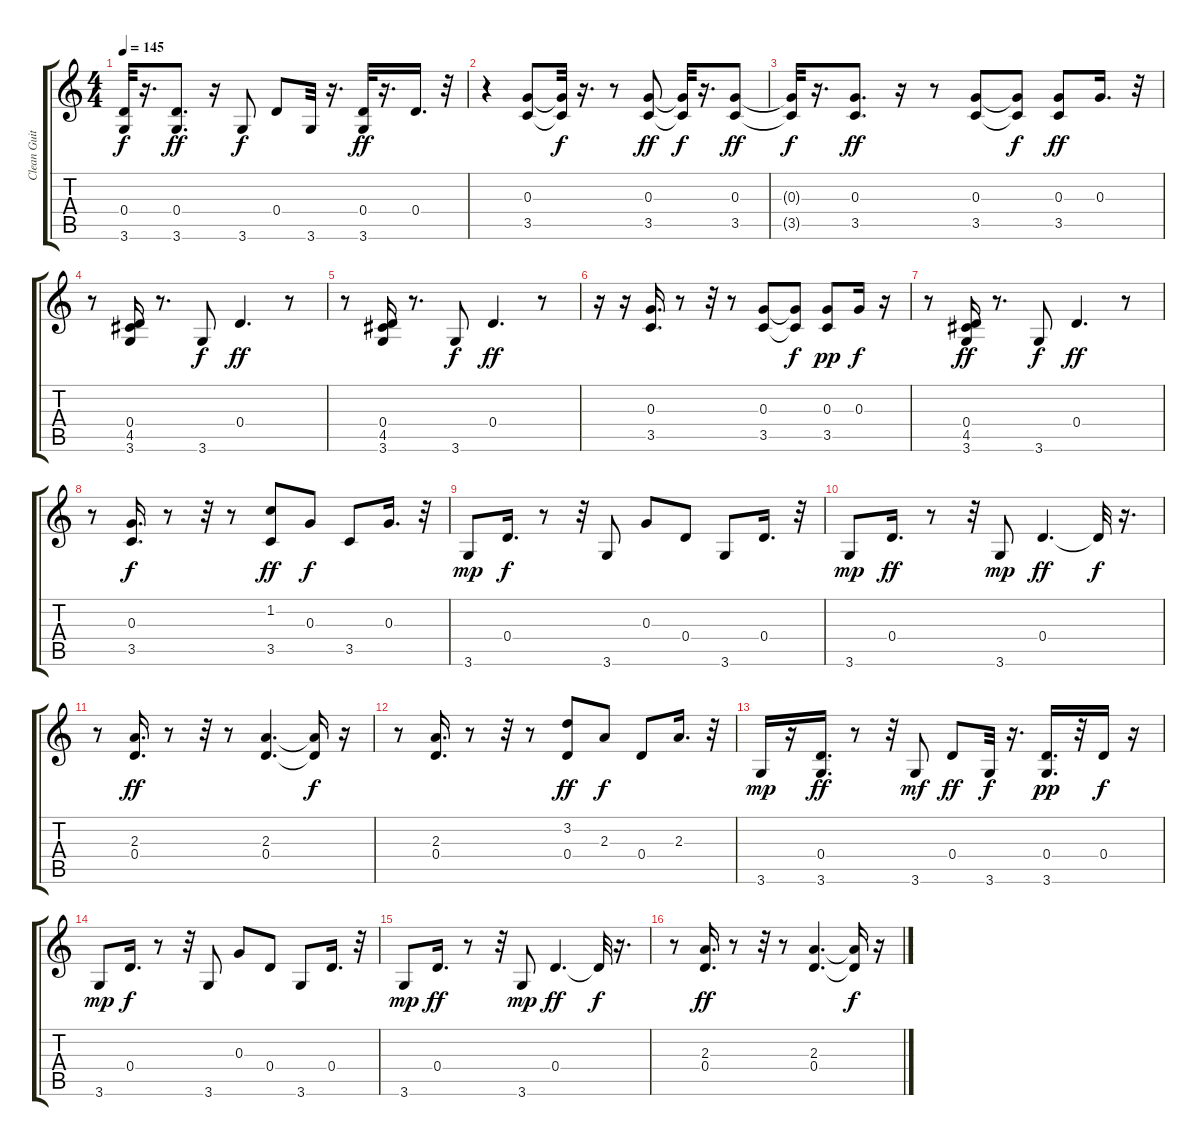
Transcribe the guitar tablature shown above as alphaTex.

\track ("Clean Guitar" "Clean Guit") {instrument electricguitarclean}
\staff {score tabs}
\tuning (E4 B3 G3 D3 A2 E2) {hide}
\ts (4 4)
\tempo 145
\clef g2
\ks c
(0.4{t} 3.6{t}).32{dy f} r.16{d} (0.4 3.6).8{d dy ff} r.16 3.6.8{dy f} 0.4.8 3.6.32 r.16{d} (0.4 3.6).32{dy ff} r.16{d} 0.4.16{d} r.32 |
r.4 (0.3 3.5).8 (0.3{t} 3.5{t}).32{dy f} r.16{d} r.8 (0.3 3.5).8{dy ff} (0.3{t} 3.5{t}).32{dy f} r.16{d} (0.3 3.5).8{dy ff} |
(0.3{t} 3.5{t}).32{dy f} r.16{d} (0.3 3.5).8{d dy ff} r.16 r.8 (0.3 3.5).8 (0.3{t} 3.5{t}).8{dy f} (0.3 3.5).8{dy ff} 0.3.16{d} r.32 |
r.8 (0.4 4.5 3.6).16 r.8{d} 3.6.8{dy f} 0.4.4{d dy ff} r.8 |
r.8 (0.4 4.5 3.6).16 r.8{d} 3.6.8{dy f} 0.4.4{d dy ff} r.8 |
r.16 r.16 (0.3 3.5).16{d} r.8 r.32 r.8 (0.3 3.5).8 (0.3{t} 3.5{t}).8{dy f} (0.3 3.5).8{dy pp} 0.3.16{dy f} r.16 |
r.8 (0.4 4.5 3.6).16{dy ff} r.8{d} 3.6.8{dy f} 0.4.4{d dy ff} r.8 |
r.8 (0.3 3.5).16{d dy f} r.8 r.32 r.8 (1.2 3.5).8{dy ff} 0.3.8{dy f} 3.5.8 0.3.16{d} r.32 |
3.6.8{dy mp} 0.4.16{d dy f} r.8 r.32 3.6.8 0.3.8 0.4.8 3.6.8 0.4.16{d} r.32 |
3.6.8{dy mp} 0.4.16{d dy ff} r.8 r.32 3.6.8{dy mp} 0.4.4{d dy ff} 0.4{t}.32{dy f} r.16{d} |
r.8 (2.3 0.4).16{d dy ff} r.8 r.32 r.8 (2.3 0.4).4{d} (2.3{t} 0.4{t}).16{dy f} r.16 |
r.8 (2.3 0.4).16{d} r.8 r.32 r.8 (3.2 0.4).8{dy ff} 2.3.8{dy f} 0.4.8 2.3.16{d} r.32 |
3.6.16{dy mp} r.16 (0.4 3.6).16{d dy ff} r.8 r.32 3.6.8{dy mf} 0.4.8{dy ff} 3.6.32{dy f} r.16{d} (0.4 3.6).16{d dy pp} r.32 0.4.16{dy f} r.16 |
3.6.8{dy mp} 0.4.16{d dy f} r.8 r.32 3.6.8 0.3.8 0.4.8 3.6.8 0.4.16{d} r.32 |
3.6.8{dy mp} 0.4.16{d dy ff} r.8 r.32 3.6.8{dy mp} 0.4.4{d dy ff} 0.4{t}.32{dy f} r.16{d} |
r.8 (2.3 0.4).16{d dy ff} r.8 r.32 r.8 (2.3 0.4).4{d} (2.3{t} 0.4{t}).16{dy f} r.16
